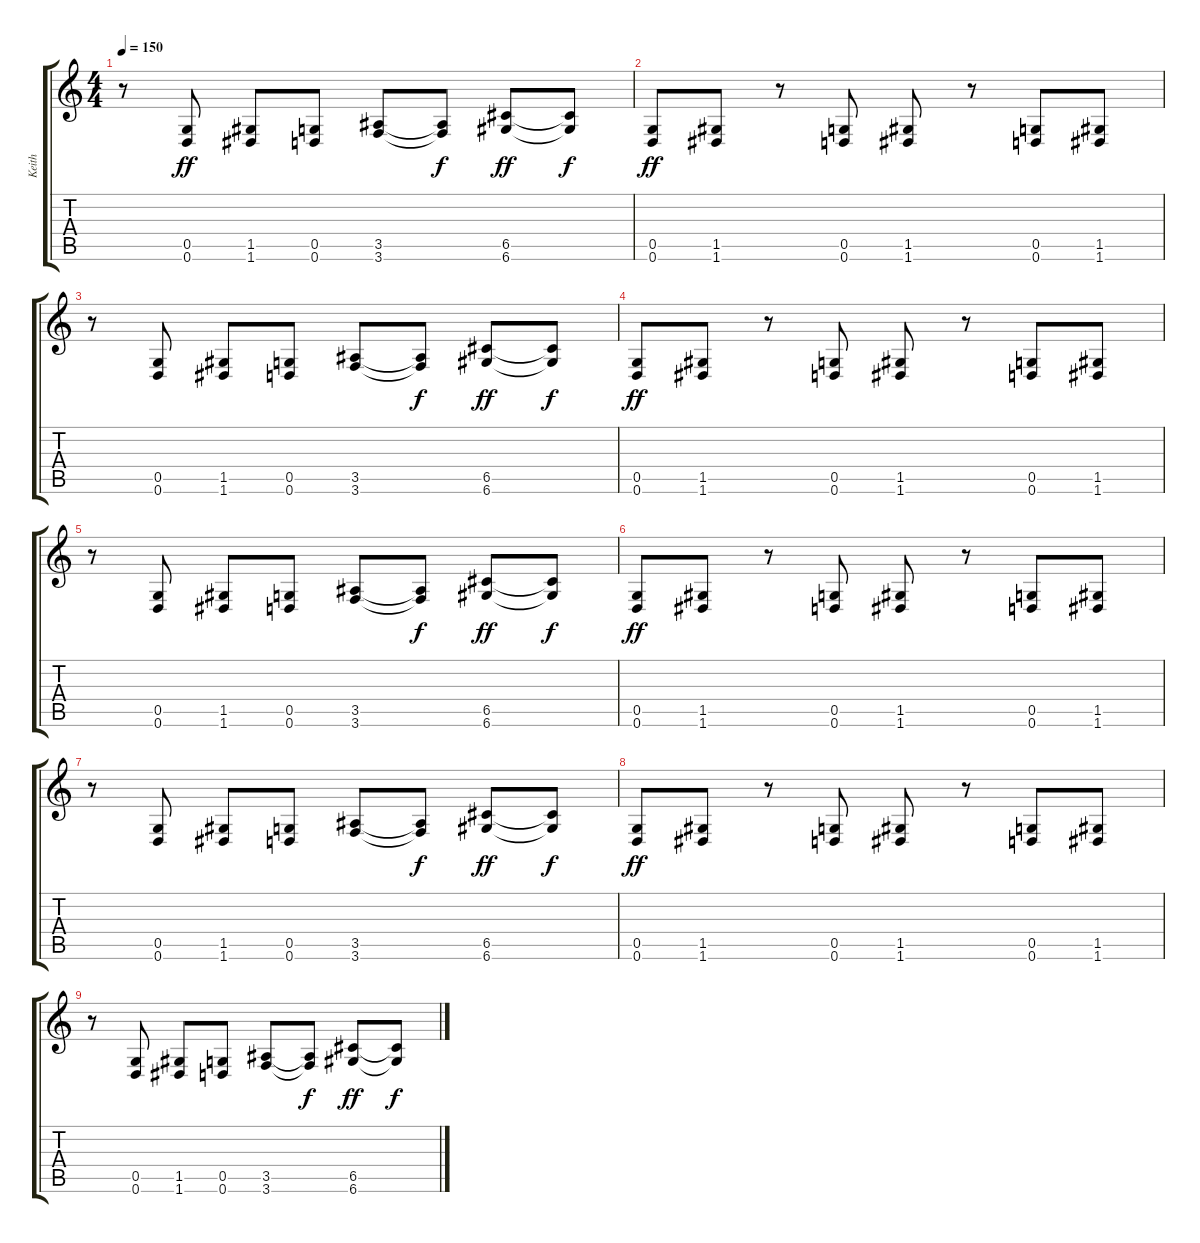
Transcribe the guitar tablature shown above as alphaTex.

\track ("Keith" "Keith") {instrument electricguitarjazz}
\staff {score tabs}
\tuning (D4 A3 F3 C3 G2 D2) {hide}
\ts (4 4)
\tempo 150
\clef g2
\ks c
r.8{dy ff} (0.5 0.6).8 (1.5 1.6).8 (0.5 0.6).8 (3.5 3.6).8 (3.5{t} 3.6{t}).8{dy f} (6.5 6.6).8{dy ff} (6.5{t} 6.6{t}).8{dy f} |
(0.5 0.6).8{dy ff} (1.5 1.6).8 r.8 (0.5 0.6).8 (1.5 1.6).8 r.8 (0.5 0.6).8 (1.5 1.6).8 |
r.8 (0.5 0.6).8 (1.5 1.6).8 (0.5 0.6).8 (3.5 3.6).8 (3.5{t} 3.6{t}).8{dy f} (6.5 6.6).8{dy ff} (6.5{t} 6.6{t}).8{dy f} |
(0.5 0.6).8{dy ff} (1.5 1.6).8 r.8 (0.5 0.6).8 (1.5 1.6).8 r.8 (0.5 0.6).8 (1.5 1.6).8 |
r.8 (0.5 0.6).8 (1.5 1.6).8 (0.5 0.6).8 (3.5 3.6).8 (3.5{t} 3.6{t}).8{dy f} (6.5 6.6).8{dy ff} (6.5{t} 6.6{t}).8{dy f} |
(0.5 0.6).8{dy ff} (1.5 1.6).8 r.8 (0.5 0.6).8 (1.5 1.6).8 r.8 (0.5 0.6).8 (1.5 1.6).8 |
r.8 (0.5 0.6).8 (1.5 1.6).8 (0.5 0.6).8 (3.5 3.6).8 (3.5{t} 3.6{t}).8{dy f} (6.5 6.6).8{dy ff} (6.5{t} 6.6{t}).8{dy f} |
(0.5 0.6).8{dy ff} (1.5 1.6).8 r.8 (0.5 0.6).8 (1.5 1.6).8 r.8 (0.5 0.6).8 (1.5 1.6).8 |
r.8 (0.5 0.6).8 (1.5 1.6).8 (0.5 0.6).8 (3.5 3.6).8 (3.5{t} 3.6{t}).8{dy f} (6.5 6.6).8{dy ff} (6.5{t} 6.6{t}).8{dy f}
